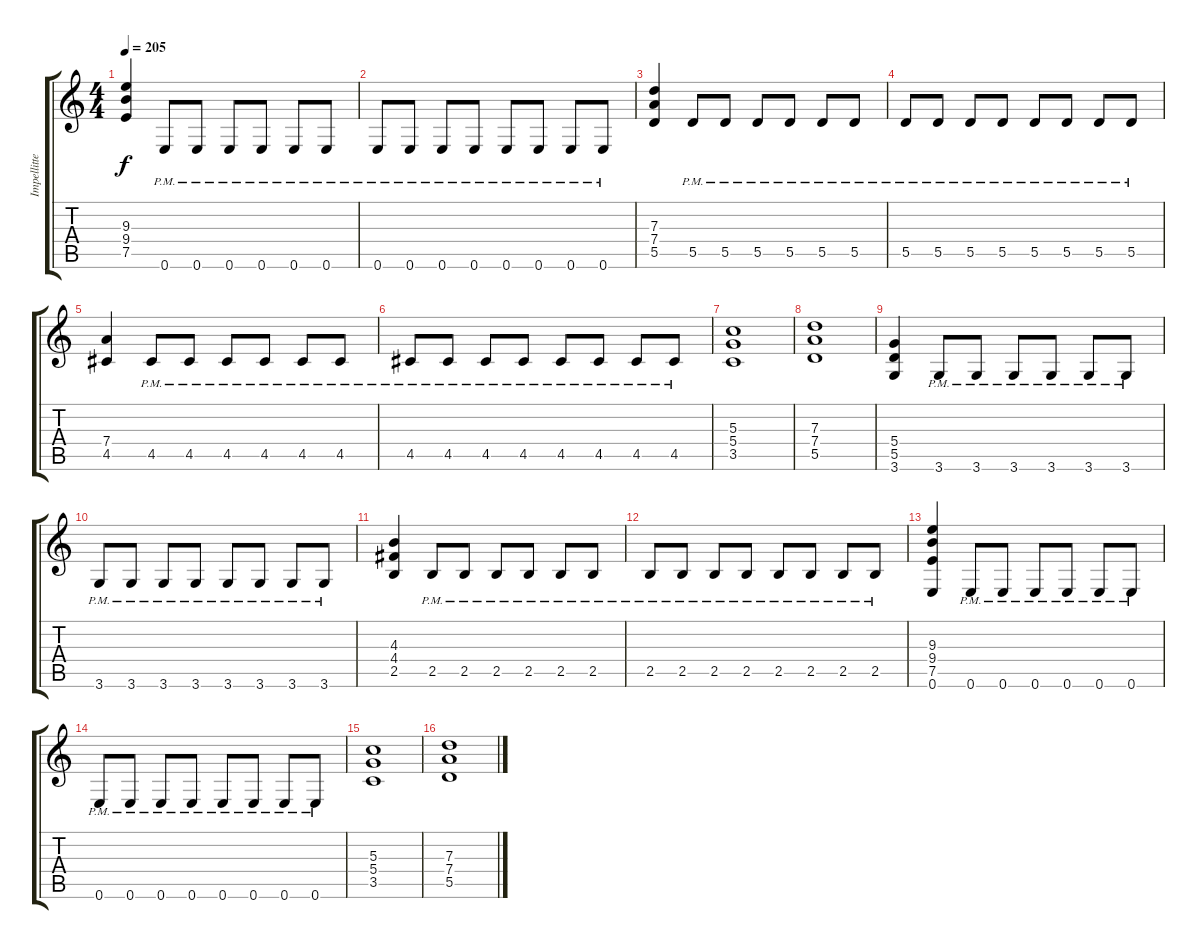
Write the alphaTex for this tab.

\track ("Impellitteri" "Impellitte") {instrument distortionguitar}
\staff {score tabs}
\tuning (E4 B3 G3 D3 A2 E2) {hide}
\ts (4 4)
\tempo 205
\clef g2
\ks c
(9.3 9.4 7.5).4{dy f} 0.6{pm}.8 0.6{pm}.8 0.6{pm}.8 0.6{pm}.8 0.6{pm}.8 0.6{pm}.8 |
0.6{pm}.8 0.6{pm}.8 0.6{pm}.8 0.6{pm}.8 0.6{pm}.8 0.6{pm}.8 0.6{pm}.8 0.6{pm}.8 |
(7.3 7.4 5.5).4 5.5{pm}.8 5.5{pm}.8 5.5{pm}.8 5.5{pm}.8 5.5{pm}.8 5.5{pm}.8 |
5.5{pm}.8 5.5{pm}.8 5.5{pm}.8 5.5{pm}.8 5.5{pm}.8 5.5{pm}.8 5.5{pm}.8 5.5{pm}.8 |
(7.4 4.5).4 4.5{pm}.8 4.5{pm}.8 4.5{pm}.8 4.5{pm}.8 4.5{pm}.8 4.5{pm}.8 |
4.5{pm}.8 4.5{pm}.8 4.5{pm}.8 4.5{pm}.8 4.5{pm}.8 4.5{pm}.8 4.5{pm}.8 4.5{pm}.8 |
(5.3 5.4 3.5).1 |
(7.3 7.4 5.5).1 |
(5.4 5.5 3.6).4 3.6{pm}.8 3.6{pm}.8 3.6{pm}.8 3.6{pm}.8 3.6{pm}.8 3.6{pm}.8 |
3.6{pm}.8 3.6{pm}.8 3.6{pm}.8 3.6{pm}.8 3.6{pm}.8 3.6{pm}.8 3.6{pm}.8 3.6{pm}.8 |
(4.3 4.4 2.5).4 2.5{pm}.8 2.5{pm}.8 2.5{pm}.8 2.5{pm}.8 2.5{pm}.8 2.5{pm}.8 |
2.5{pm}.8 2.5{pm}.8 2.5{pm}.8 2.5{pm}.8 2.5{pm}.8 2.5{pm}.8 2.5{pm}.8 2.5{pm}.8 |
(9.3 9.4 7.5 0.6).4 0.6{pm}.8 0.6{pm}.8 0.6{pm}.8 0.6{pm}.8 0.6{pm}.8 0.6{pm}.8 |
0.6{pm}.8 0.6{pm}.8 0.6{pm}.8 0.6{pm}.8 0.6{pm}.8 0.6{pm}.8 0.6{pm}.8 0.6{pm}.8 |
(5.3 5.4 3.5).1 |
(7.3 7.4 5.5).1
